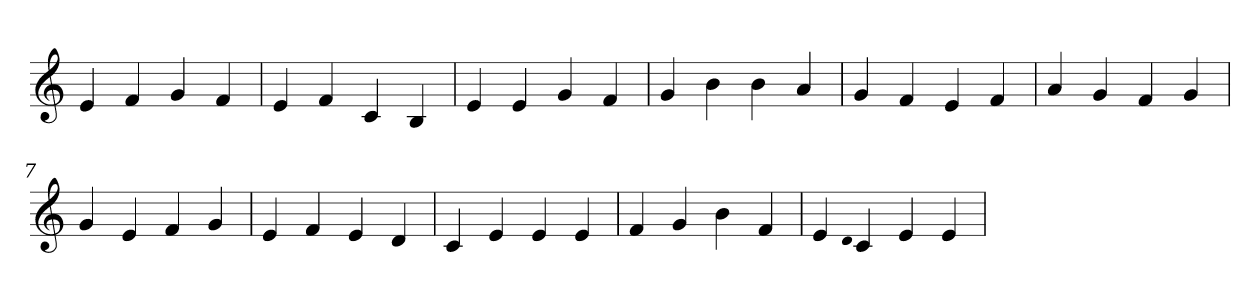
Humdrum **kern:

**kern
*part1
*staff1
*clefG2
=1
4e
4f
4g
4f
=2
4e
4f
4c
4B
=3
4e
4e
4g
4f
=4
4g
4b
4b
4a
=5
4g
4f
4e
4f
=6
4a
4g
4f
4g
=7
4g
4e
4f
4g
=8
4e
4f
4e
4d
=9
4c
4e
4e
4e
=10
4f
4g
4b
4f
=11
4e
qqd
4c
4e
4e
=
*-
